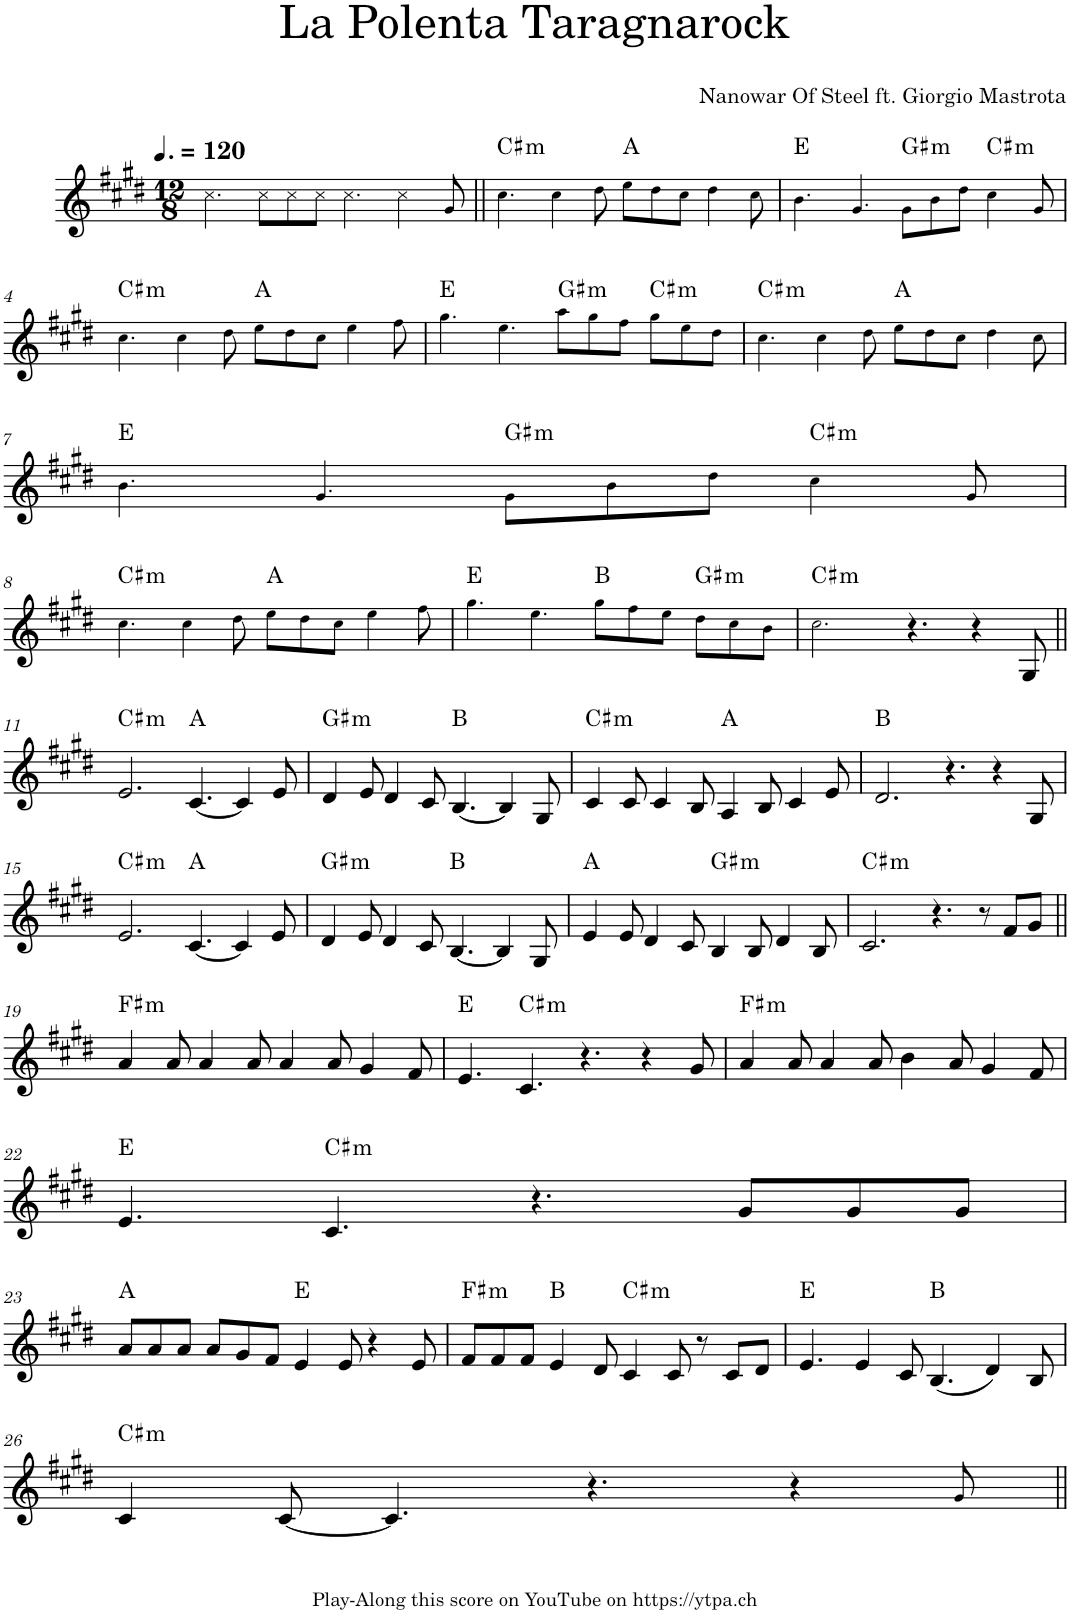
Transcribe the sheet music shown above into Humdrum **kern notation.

**kern	**harte
*part1	*part1
*staff1	*
*I"Piano	*
*I'Pno.	*
*clefG2	*
*k[f#c#g#d#]	*
*M12/8	*
*MM180	*
=1	=1
4.cc#!\	.
8cc#!\L	.
8cc#!\	.
8cc#!\J	.
4.cc#!\	.
4cc#!\	.
8g#!/	.
=2||	=2||
!	!LO:H:kt=m
4.cc#!\	C#:min
4cc#!\	.
8dd#!\	.
8ee!\L	A:maj
8dd#!\	.
8cc#!\J	.
4dd#!\	.
8cc#!\	.
=3	=3
4.b!\	E:maj
4.g#!/	.
!	!LO:H:kt=m
8g#!\L	G#:min
8b!\	.
8dd#!\J	.
!	!LO:H:kt=m
4cc#!\	C#:min
8g#!/	.
!!LO:LB:g=z
=4	=4
!	!LO:H:kt=m
4.cc#!\	C#:min
4cc#!\	.
8dd#!\	.
8ee!\L	A:maj
8dd#!\	.
8cc#!\J	.
4ee!\	.
8ff#!\	.
=5	=5
4.gg#!\	E:maj
4.ee!\	.
!	!LO:H:kt=m
8aa!\L	G#:min
8gg#!\	.
8ff#!\J	.
!	!LO:H:kt=m
8gg#!\L	C#:min
8ee!\	.
8dd#!\J	.
=6	=6
!	!LO:H:kt=m
4.cc#!\	C#:min
4cc#!\	.
8dd#!\	.
8ee!\L	A:maj
8dd#!\	.
8cc#!\J	.
4dd#!\	.
8cc#!\	.
!!LO:LB:g=z
=7	=7
4.b!\	E:maj
4.g#!/	.
!	!LO:H:kt=m
8g#!\L	G#:min
8b!\	.
8dd#!\J	.
!	!LO:H:kt=m
4cc#!\	C#:min
8g#!/	.
!!LO:LB:g=z
=8	=8
!	!LO:H:kt=m
4.cc#!\	C#:min
4cc#!\	.
8dd#!\	.
8ee!\L	A:maj
8dd#!\	.
8cc#!\J	.
4ee!\	.
8ff#!\	.
=9	=9
4.gg#!\	E:maj
4.ee!\	.
8gg#!\L	B:maj
8ff#!\	.
8ee!\J	.
!	!LO:H:kt=m
8dd#!\L	G#:min
8cc#!\	.
8b!\J	.
=10	=10
!	!LO:H:kt=m
2.cc#!\	C#:min
4.r	.
4r	.
8G#/	.
!!LO:LB:g=z
=11||	=11||
!	!LO:H:kt=m
2.e/	C#:min
[4.c#/	A:maj
4c#/]	.
8e/	.
=12	=12
!	!LO:H:kt=m
4d#/	G#:min
8e/	.
4d#/	.
8c#/	.
[4.B/	B:maj
4B/]	.
8G#/	.
=13	=13
!	!LO:H:kt=m
4c#/	C#:min
8c#/	.
4c#/	.
8B/	.
4A/	A:maj
8B/	.
4c#/	.
8e/	.
=14	=14
2.d#/	B:maj
4.r	.
4r	.
8G#/	.
!!LO:LB:g=z
=15	=15
!	!LO:H:kt=m
2.e/	C#:min
[4.c#/	A:maj
4c#/]	.
8e/	.
=16	=16
!	!LO:H:kt=m
4d#/	G#:min
8e/	.
4d#/	.
8c#/	.
[4.B/	B:maj
4B/]	.
8G#/	.
=17	=17
4e/	A:maj
8e/	.
4d#/	.
8c#/	.
!	!LO:H:kt=m
4B/	G#:min
8B/	.
4d#/	.
8B/	.
=18	=18
!	!LO:H:kt=m
2.c#/	C#:min
4.r	.
8r	.
8f#/L	.
8g#/J	.
!!LO:LB:g=z
=19||	=19||
!	!LO:H:kt=m
4a/	F#:min
8a/	.
4a/	.
8a/	.
4a/	.
8a/	.
4g#/	.
8f#/	.
=20	=20
4.e/	E:maj
!	!LO:H:kt=m
4.c#/	C#:min
4.r	.
4r	.
8g#/	.
=21	=21
!	!LO:H:kt=m
4a/	F#:min
8a/	.
4a/	.
8a/	.
4b\	.
8a/	.
4g#/	.
8f#/	.
!!LO:LB:g=z
=22	=22
4.e/	E:maj
!	!LO:H:kt=m
4.c#/	C#:min
4.r	.
8g#/L	.
8g#/	.
8g#/J	.
!!LO:LB:g=z
=23	=23
8a/L	A:maj
8a/	.
8a/J	.
8a/L	.
8g#/	.
8f#/J	.
4e/	E:maj
8e/	.
4r	.
8e/	.
=24	=24
!	!LO:H:kt=m
8f#/L	F#:min
8f#/	.
8f#/J	.
4e/	B:maj
8d#/	.
!	!LO:H:kt=m
4c#/	C#:min
8c#/	.
8r	.
8c#/L	.
8d#/J	.
=25	=25
4.e/	E:maj
4e/	.
8c#/	.
(4.B/	B:maj
4d#/)	.
8B/	.
!!LO:LB:g=z
=26	=26
!	!LO:H:kt=m
4c#/	C#:min
[8c#/	.
4.c#/]	.
4.r	.
4r	.
8g#!/	.
=||	=||
*-	*-
